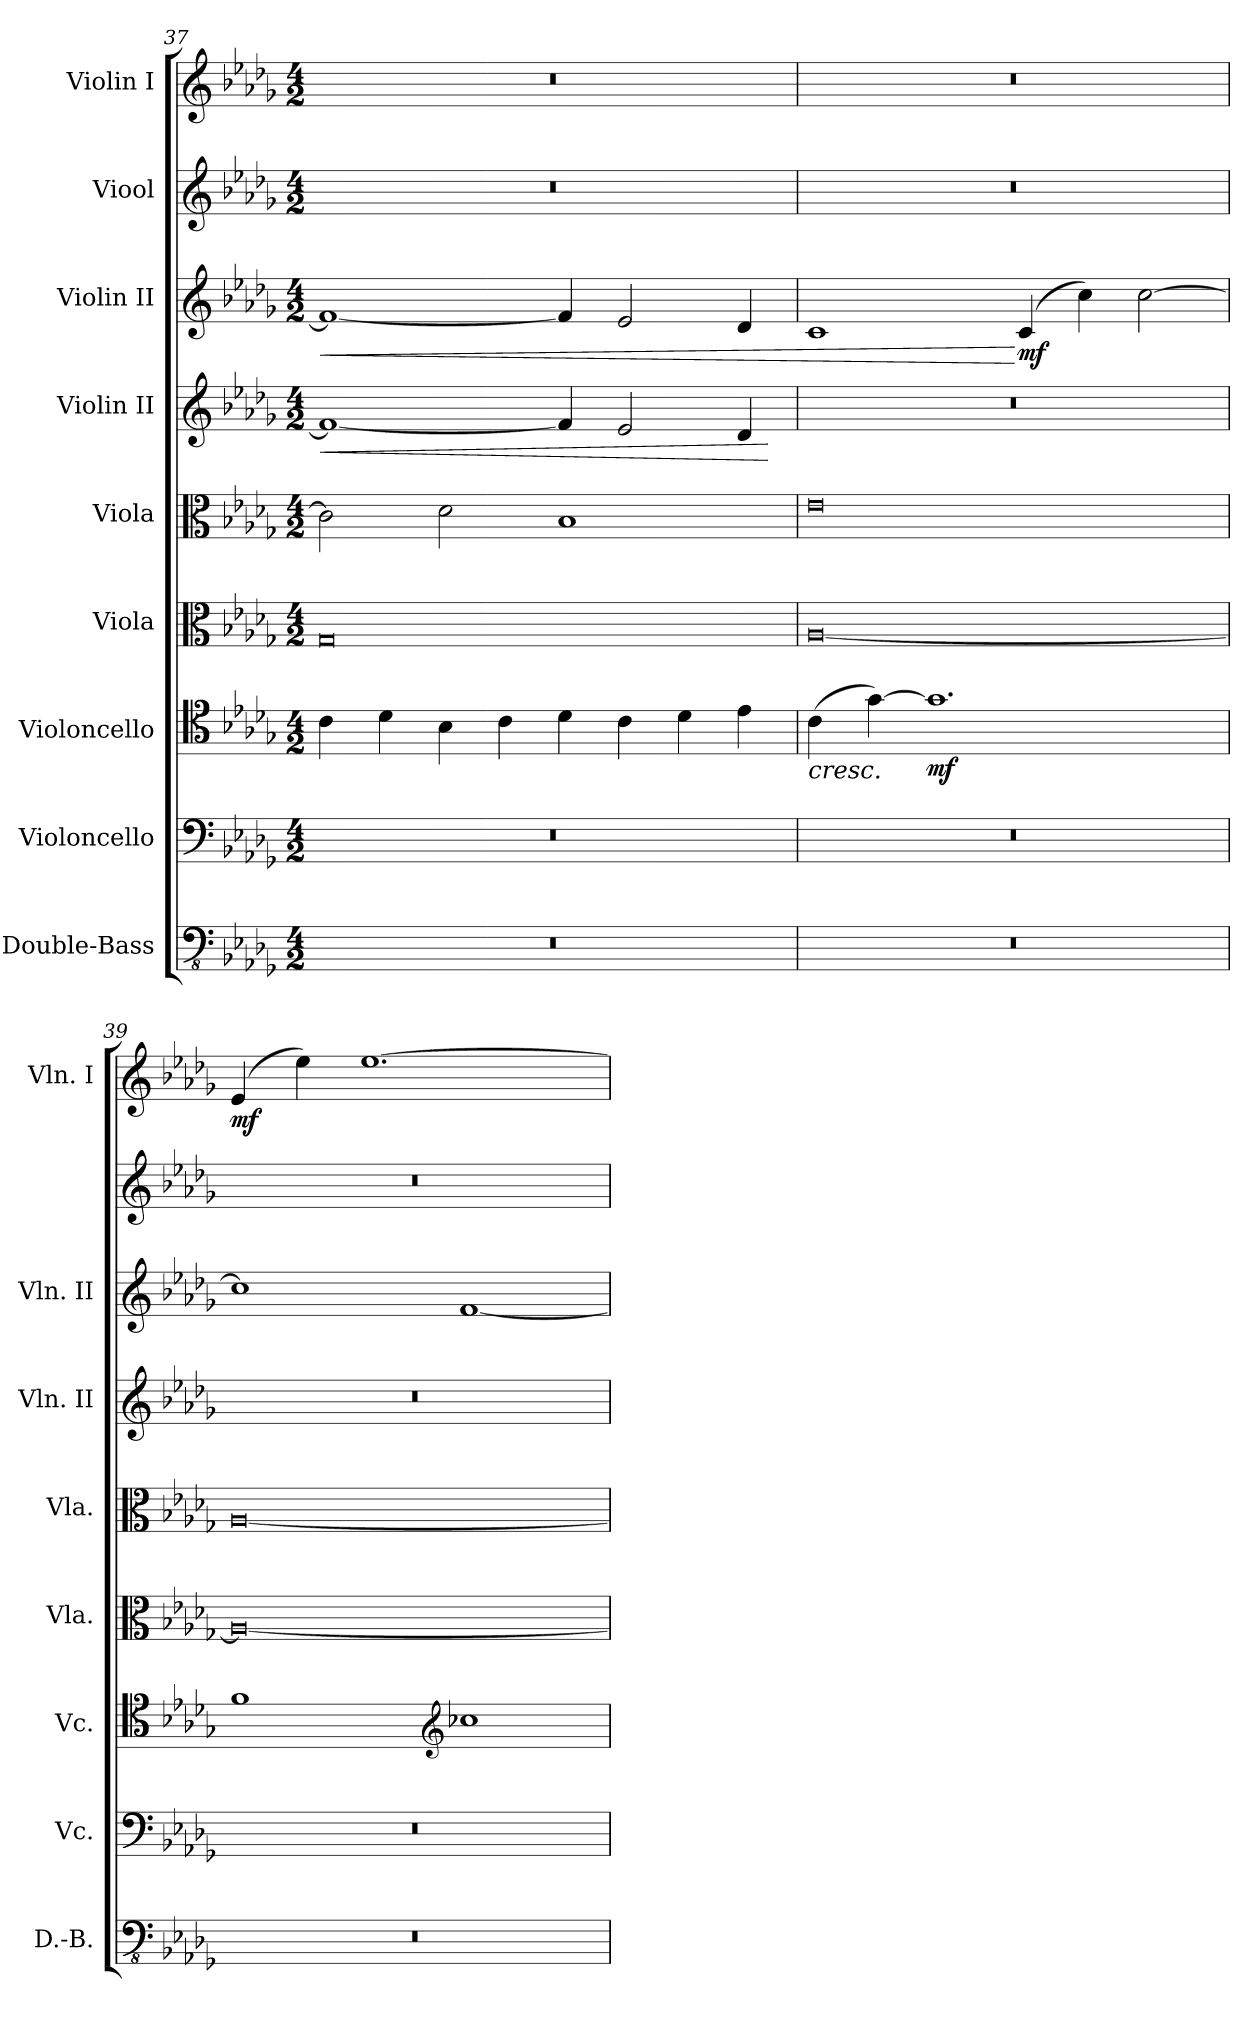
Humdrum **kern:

**kern	**kern	**kern	**dynam	**kern	**kern	**kern	**dynam	**kern	**dynam	**kern	**kern	**dynam
*part9	*part8	*part7	*part7	*part6	*part5	*part4	*part4	*part3	*part3	*part2	*part1	*part1
*staff9	*staff8	*staff7	*staff7	*staff6	*staff5	*staff4	*staff4	*staff3	*staff3	*staff2	*staff1	*staff1
*I"Double-Bass	*I"Violoncello	*I"Violoncello	*	*I"Viola	*I"Viola	*I"Violin II	*	*I"Violin II	*	*I"Viool	*I"Violin I	*
*I'D.-B.	*I'Vc.	*I'Vc.	*	*I'Vla.	*I'Vla.	*I'Vln. II	*	*I'Vln. II	*	*	*I'Vln. I	*
*clefFv4	*clefF4	*clefC4	*	*clefC3	*clefC3	*clefG2	*	*clefG2	*	*clefG2	*clefG2	*
*ITrd7c12	*	*	*	*	*	*	*	*	*	*	*	*
*k[b-e-a-d-g-]	*k[b-e-a-d-g-]	*k[b-e-a-d-g-]	*	*k[b-e-a-d-g-]	*k[b-e-a-d-g-]	*k[b-e-a-d-g-]	*	*k[b-e-a-d-g-]	*	*k[b-e-a-d-g-]	*k[b-e-a-d-g-]	*
*M4/2	*M4/2	*M4/2	*	*M4/2	*M4/2	*M4/2	*	*M4/2	*	*M4/2	*M4/2	*
=37	=37	=37	=37	=37	=37	=37	=37	=37	=37	=37	=37	=37
!	!	!	!	!	!	!	!LO:HP:b	!	!LO:HP:b	!	!	!
0r	0r	4c\	.	0G-	2c\]	1f_	<	1f_	<	0r	0r	.
.	.	4d-\	.	.	.	.	.	.	.	.	.	.
.	.	4B-\	.	.	2d-\	.	.	.	.	.	.	.
.	.	4c\	.	.	.	.	.	.	.	.	.	.
.	.	4d-\	.	.	1B-	4f/]	.	4f/]	.	.	.	.
.	.	4c\	.	.	.	2e-/	.	2e-/	.	.	.	.
.	.	4d-\	.	.	.	.	.	.	.	.	.	.
.	.	4e-\	.	.	.	4d-/	.	4d-/	.	.	.	.
.	.	.	.	.	.	.	[	.	.	.	.	.
=38	=38	=38	=38	=38	=38	=38	=38	=38	=38	=38	=38	=38
!	!	!	!LO:HP:b	!	!	!	!	!	!	!	!	!
0r	0r	(4c\	<	[0A-	0e-	0r	.	1c	.	0r	0r	.
.	.	[4g-\)	.	.	.	.	.	.	.	.	.	.
!	!	!	!LO:DY:b	!	!	!	!	!	!	!	!	!
.	.	1.g-]	mf	.	.	.	.	.	.	.	.	.
!	!	!	!	!	!	!	!	!	!LO:DY:n=1:b	!	!	!
.	.	.	.	.	.	.	.	(4c/	[ mf	.	.	.
.	.	.	.	.	.	.	.	4cc\)	.	.	.	.
.	.	.	.	.	.	.	.	[2cc\	.	.	.	.
.	.	.	[	.	.	.	.	.	.	.	.	.
!!LO:PB:g=z
=39	=39	=39	=39	=39	=39	=39	=39	=39	=39	=39	=39	=39
!	!	!	!	!	!	!	!	!	!	!	!	!LO:DY:b
0r	0r	1f	.	0A-_	[0A-	0r	.	1cc]	.	0r	(4e-/	mf
.	.	.	.	.	.	.	.	.	.	.	4ee-\)	.
.	.	.	.	.	.	.	.	.	.	.	[1.ee-	.
*	*	*clefG2	*	*	*	*	*	*	*	*	*	*
.	.	1cc-X	.	.	.	.	.	[1f	.	.	.	.
=	=	=	=	=	=	=	=	=	=	=	=	=
*-	*-	*-	*-	*-	*-	*-	*-	*-	*-	*-	*-	*-
